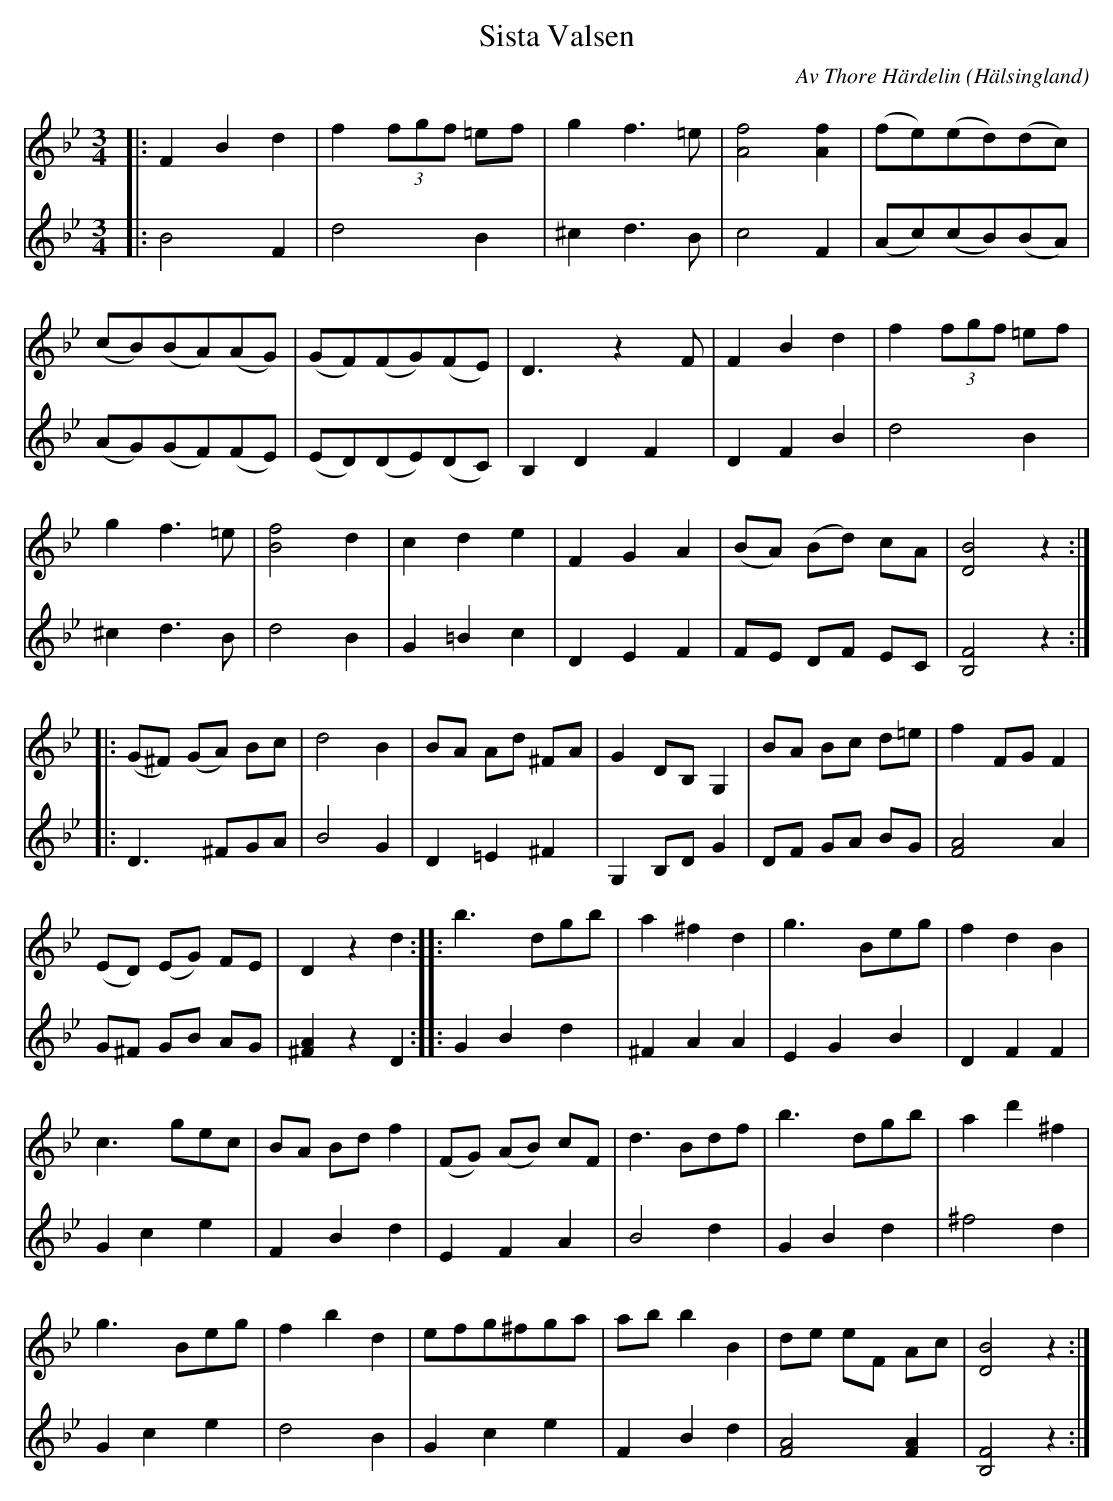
X:1
T:Sista Valsen
C:Av Thore Härdelin
O:Hälsingland
L:1/8
M:3/4
K:Bb
V:1
|: F2 B2 d2 | f2 (3 fgf =ef | g2 f3 =e | [Af]4 [Af]2 | (fe)(ed)(dc) |
(cB)(BA)(AG) | (GF)(FG)(FE) | D3 z2 F | F2 B2 d2 | f2 (3 fgf =ef |
g2 f3 =e | [Bf]4 d2 | c2 d2 e2 | F2 G2 A2 | (BA) (Bd) cA | [DB]4 z2 :|
|: (G^F) (GA) Bc | d4 B2 | BA Ad ^FA | G2 DB, G,2 | BA Bc d=e | f2 FG F2 |
(ED) (EG) FE | D2 z2 d2 :: b3 dgb | a2 ^f2 d2 | g3 Beg | f2 d2 B2 |
c3 gec | BA Bd f2 | (FG) (AB) cF | d3 Bdf | b3 dgb | a2 d'2 ^f2 |
g3 Beg | f2 b2 d2 | efg^fga | ab b2 B2 | de eF Ac | [DB]4 z2 :|
V:2
|: B4 F2 | d4 B2 | ^c2 d3 B | c4 F2 | (Ac)(cB)(BA) |
(AG)(GF)(FE) | (ED)(DE)(DC) | B,2 D2 F2 | D2 F2 B2 | d4 B2 |
^c2 d3 B | d4 B2 | G2 =B2 c2 | D2 E2 F2 | FE DF EC | [B,F]4 z2 :|
|: D3 ^FGA | B4 G2 | D2 =E2 ^F2 | G,2 B,D G2 | DF GA BG | [FA]4 A2 |
G^F GB AG | [^FA]2 z2 D2 :: G2 B2 d2 | ^F2 A2 A2 | E2 G2 B2 | D2 F2 F2 |
G2 c2 e2 | F2 B2 d2 | E2 F2 A2 | B4 d2 | G2 B2 d2 | ^f4 d2 |
G2 c2 e2 | d4 B2 | G2 c2 e2 | F2 B2 d2 | [FA]4 [FA]2 | [FB,]4 z2 :|
